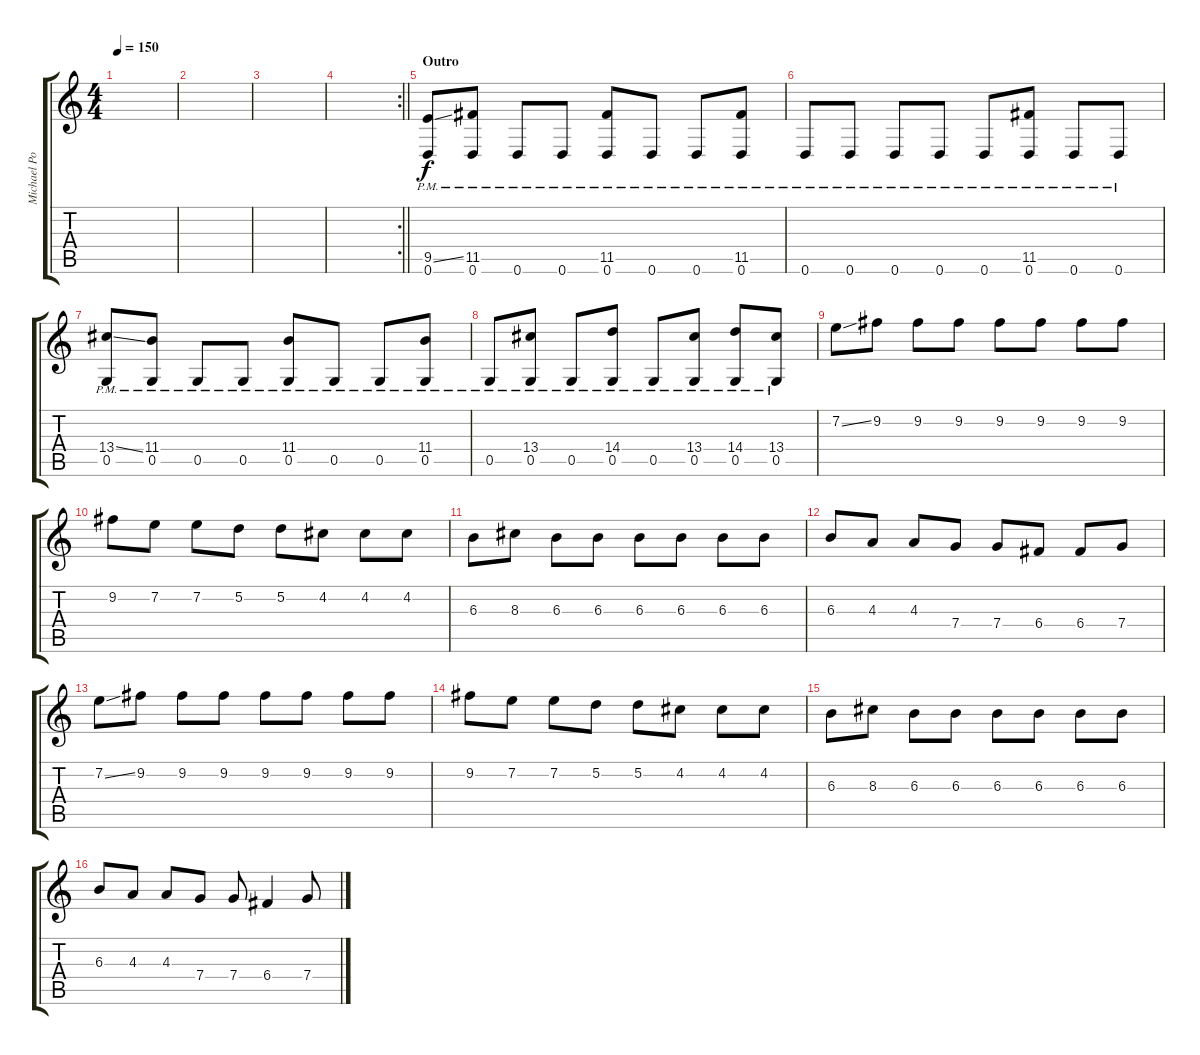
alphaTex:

\track ("Michael Poulsen Solo" "Michael Po") {instrument distortionguitar}
\staff {score tabs}
\tuning (D4 A3 F3 C3 G2 D2) {hide}
\ts (4 4)
\tempo 150
\clef g2
\ks c
|
|
|
\rc 2
\barLineRight lightlight
|
\section ("" "Outro")
(9.5{ss} 0.6{pm}).8 (11.5 0.6{pm}).8 0.6{pm}.8 0.6{pm}.8 (11.5 0.6{pm}).8 0.6{pm}.8 0.6{pm}.8 (11.5 0.6{pm}).8 |
0.6{pm}.8 0.6{pm}.8 0.6{pm}.8 0.6{pm}.8 0.6{pm}.8 (11.5 0.6{pm}).8 0.6{pm}.8 0.6{pm}.8 |
(13.4{ss} 0.5{pm}).8 (11.4 0.5{pm}).8 0.5{pm}.8 0.5{pm}.8 (11.4 0.5{pm}).8 0.5{pm}.8 0.5{pm}.8 (11.4 0.5{pm}).8 |
0.5{pm}.8 (13.4 0.5{pm}).8 0.5{pm}.8 (14.4 0.5{pm}).8 0.5{pm}.8 (13.4 0.5{pm}).8 (14.4 0.5{pm}).8 (13.4 0.5{pm}).8 |
7.2{ss}.8 9.2.8 9.2.8 9.2.8 9.2.8 9.2.8 9.2.8 9.2.8 |
9.2.8 7.2.8 7.2.8 5.2.8 5.2.8 4.2.8 4.2.8 4.2.8 |
6.3.8 8.3.8 6.3.8 6.3.8 6.3.8 6.3.8 6.3.8 6.3.8 |
6.3.8 4.3.8 4.3.8 7.4.8 7.4.8 6.4.8 6.4.8 7.4.8 |
7.2{ss}.8 9.2.8 9.2.8 9.2.8 9.2.8 9.2.8 9.2.8 9.2.8 |
9.2.8 7.2.8 7.2.8 5.2.8 5.2.8 4.2.8 4.2.8 4.2.8 |
6.3.8 8.3.8 6.3.8 6.3.8 6.3.8 6.3.8 6.3.8 6.3.8 |
6.3.8 4.3.8 4.3.8 7.4.8 7.4.8 6.4.4 7.4.8
